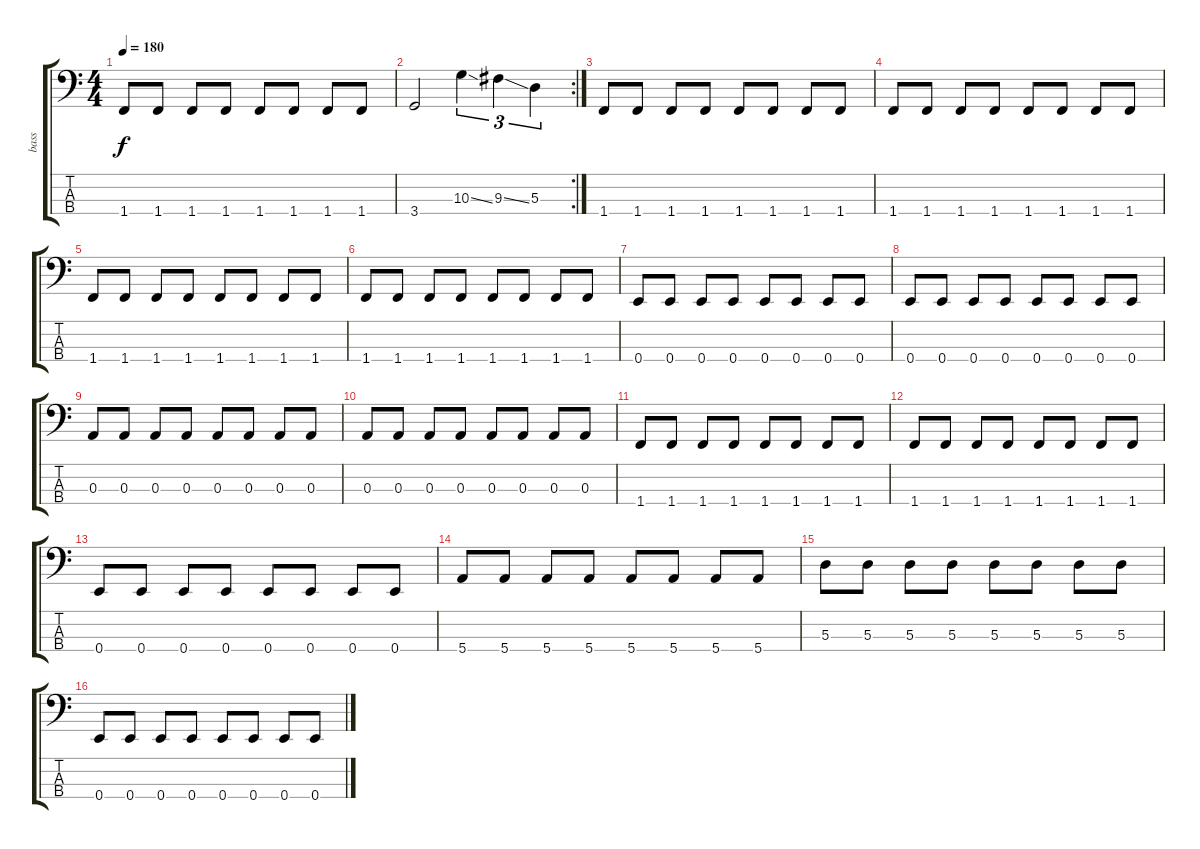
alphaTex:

\track ("bass" "bass") {instrument electricbasspick}
\staff {score tabs}
\tuning (G2 D2 A1 E1) {hide}
\ts (4 4)
\tempo 180
\clef f4
\ks c
1.4.8{dy f} 1.4.8 1.4.8 1.4.8 1.4.8 1.4.8 1.4.8 1.4.8 |
\rc 2
3.4.2 10.3{ss}.4{tu (3 2)} 9.3{ss}.4{tu (3 2)} 5.3.4{tu (3 2)} |
1.4.8 1.4.8 1.4.8 1.4.8 1.4.8 1.4.8 1.4.8 1.4.8 |
1.4.8 1.4.8 1.4.8 1.4.8 1.4.8 1.4.8 1.4.8 1.4.8 |
1.4.8 1.4.8 1.4.8 1.4.8 1.4.8 1.4.8 1.4.8 1.4.8 |
1.4.8 1.4.8 1.4.8 1.4.8 1.4.8 1.4.8 1.4.8 1.4.8 |
0.4.8 0.4.8 0.4.8 0.4.8 0.4.8 0.4.8 0.4.8 0.4.8 |
0.4.8 0.4.8 0.4.8 0.4.8 0.4.8 0.4.8 0.4.8 0.4.8 |
0.3.8 0.3.8 0.3.8 0.3.8 0.3.8 0.3.8 0.3.8 0.3.8 |
0.3.8 0.3.8 0.3.8 0.3.8 0.3.8 0.3.8 0.3.8 0.3.8 |
1.4.8 1.4.8 1.4.8 1.4.8 1.4.8 1.4.8 1.4.8 1.4.8 |
1.4.8 1.4.8 1.4.8 1.4.8 1.4.8 1.4.8 1.4.8 1.4.8 |
0.4.8 0.4.8 0.4.8 0.4.8 0.4.8 0.4.8 0.4.8 0.4.8 |
5.4.8 5.4.8 5.4.8 5.4.8 5.4.8 5.4.8 5.4.8 5.4.8 |
5.3.8 5.3.8 5.3.8 5.3.8 5.3.8 5.3.8 5.3.8 5.3.8 |
0.4.8 0.4.8 0.4.8 0.4.8 0.4.8 0.4.8 0.4.8 0.4.8
